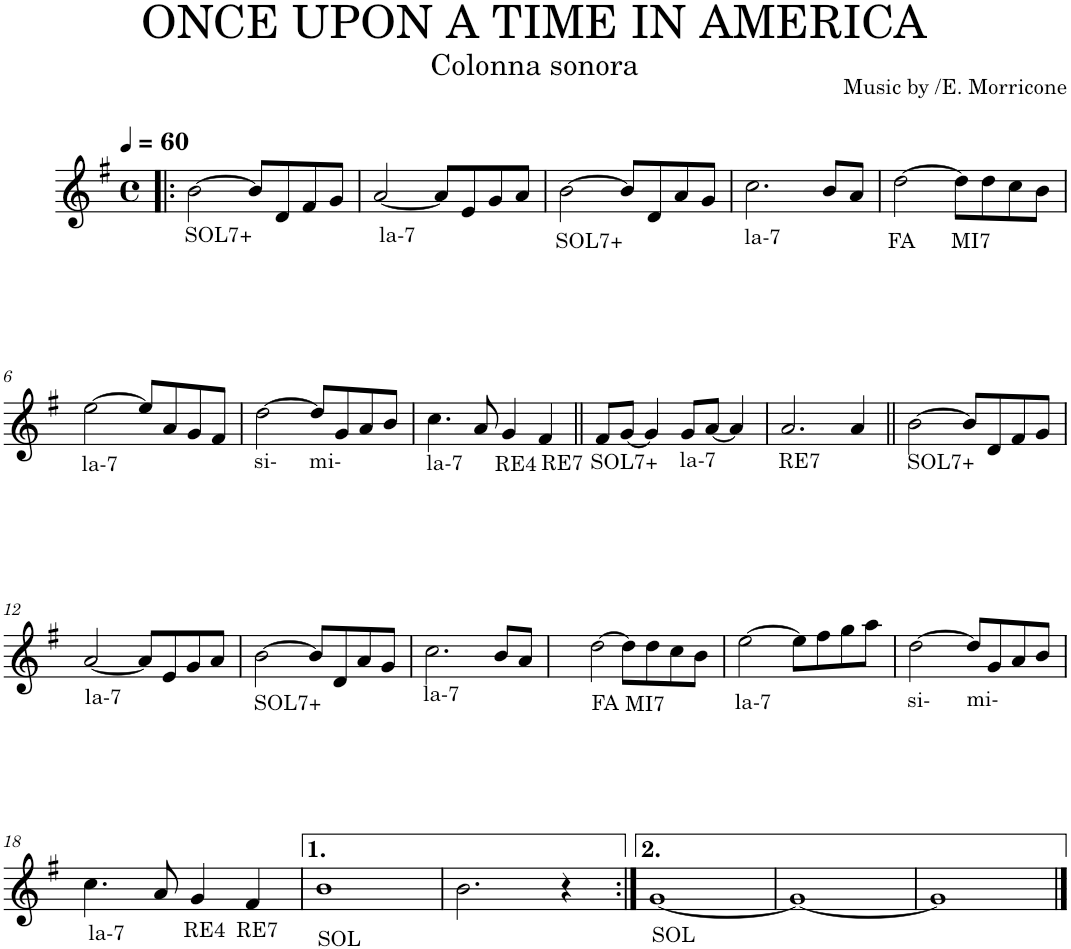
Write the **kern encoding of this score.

**kern
*part1
*staff1
*I"Flauto
*I'Fl.
*clefG2
*k[f#]
*M4/4
*met(c)
*MM60
=1!|:
!LO:TX:b:t=SOL7+
[2b\
8b/L]
8d/
8f#/
8g/J
=2
!LO:TX:b:t=la-7
[2a/
8a/L]
8e/
8g/
8a/J
=3
!LO:TX:b:t=SOL7+
[2b\
8b/L]
8d/
8a/
8g/J
=4
!LO:TX:b:t=la-7
2.cc\
8b/L
8a/J
=5
!LO:TX:b:t=FA
[2dd\
!LO:TX:b:t=MI7
8dd\L]
8dd\
8cc\
8b\J
!!LO:LB:g=z
=6
!LO:TX:b:t=la-7
[2ee\
8ee/L]
8a/
8g/
8f#/J
=7
!LO:TX:b:t=si-
[2dd\
!LO:TX:b:t=mi-
8dd/L]
8g/
8a/
8b/J
=8
!LO:TX:b:t=la-7
4.cc\
8a/
!LO:TX:b:t=RE4
4g/
!LO:TX:b:t=RE7
4f#/
=9||
!LO:TX:b:t=SOL7+
8f#/L
[8g/J
4g/]
!LO:TX:b:t=la-7
8g/L
[8a/J
4a/]
=10
!LO:TX:b:t=RE7
2.a/
4a/
=11||
!LO:TX:b:t=SOL7+
[2b\
8b/L]
8d/
8f#/
8g/J
!!LO:LB:g=z
=12
!LO:TX:b:t=la-7
[2a/
8a/L]
8e/
8g/
8a/J
=13
!LO:TX:b:t=SOL7+
[2b\
8b/L]
8d/
8a/
8g/J
=14
!LO:TX:b:t=la-7
2.cc\
8b/L
8a/J
=15
!LO:TX:b:t=FA
[2dd\
!LO:TX:b:t=MI7
8dd\L]
8dd\
8cc\
8b\J
=16
!LO:TX:b:t=la-7
[2ee\
8ee\L]
8ff#\
8gg\
8aa\J
=17
!LO:TX:b:t=si-
[2dd\
!LO:TX:b:t=mi-
8dd/L]
8g/
8a/
8b/J
!!LO:LB:g=z
=18
!LO:TX:b:t=la-7
4.cc\
8a/
!LO:TX:b:t=RE4
4g/
!LO:TX:b:t=RE7
4f#/
=19
!LO:TX:b:t=SOL
1b
=20
2.b\
4r
=21:|!
!LO:TX:b:t=SOL
[1g
=22
1g_
=23
1g]
==
*-
